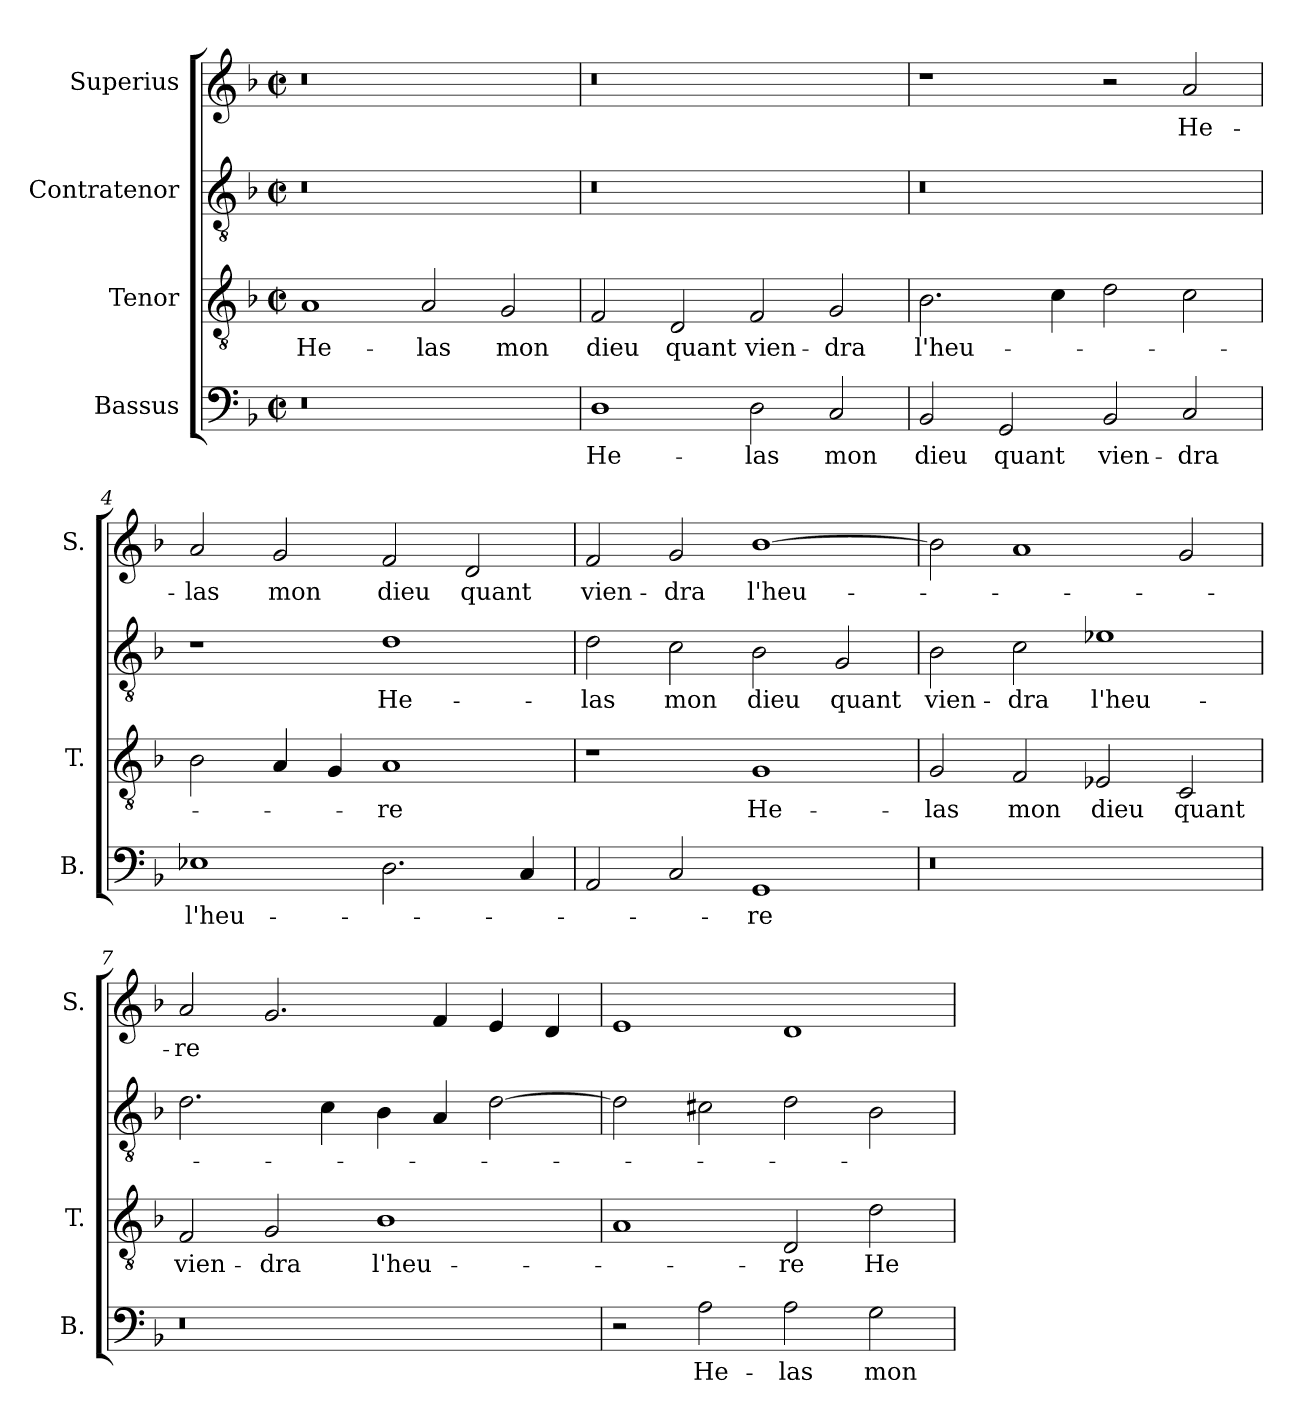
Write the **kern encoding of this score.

**kern	**text	**kern	**text	**kern	**text	**kern	**text
*part4	*part4	*part3	*part3	*part2	*part2	*part1	*part1
*staff4	*staff4	*staff3	*staff3	*staff2	*staff2	*staff1	*staff1
*I"Bassus	*	*I"Tenor	*	*I"Contratenor	*	*I"Superius	*
*I'B.	*	*I'T.	*	*	*	*I'S.	*
*clefF4	*	*clefGv2	*	*clefGv2	*	*clefG2	*
*k[b-]	*	*k[b-]	*	*k[b-]	*	*k[b-]	*
*F:	*	*F:	*	*F:	*	*F:	*
*M2/2	*	*M2/2	*	*M2/2	*	*M2/2	*
*met(c|)	*	*met(c|)	*	*met(c|)	*	*met(c|)	*
=1	=1	=1	=1	=1	=1	=1	=1
!LO:N:vis=0	!	!	!	!LO:N:vis=0	!	!LO:N:vis=0	!
1r	.	1A/	He-	1r	.	1r	.
1ryy	.	2A/	-las	1ryy	.	1ryy	.
.	.	2G/	mon	.	.	.	.
=2	=2	=2	=2	=2	=2	=2	=2
!	!	!	!	!LO:N:vis=0	!	!LO:N:vis=0	!
1D\	He-	2F/	dieu	1r	.	1r	.
.	.	2D/	quant	.	.	.	.
2D\	-las	2F/	vien-	1ryy	.	1ryy	.
2C/	mon	2G/	-dra	.	.	.	.
=3	=3	=3	=3	=3	=3	=3	=3
!	!	!	!	!LO:N:vis=0	!	!	!
2BB-/	dieu	2.B-\	l'heu-	1r	.	1r	.
2GG/	quant	.	.	.	.	.	.
.	.	4c\	.	.	.	.	.
2BB-/	vien-	2d\	.	1ryy	.	2r	.
2C/	-dra	2c\	.	.	.	2a/	He-
=4	=4	=4	=4	=4	=4	=4	=4
1E-X\	l'heu-	2B-\	.	1r	.	2a/	-las
.	.	4A/	.	.	.	2g/	mon
.	.	4G/	.	.	.	.	.
2.D\	.	1A/	-re	1d\	He-	2f/	dieu
.	.	.	.	.	.	2d/	quant
4C/	.	.	.	.	.	.	.
=5	=5	=5	=5	=5	=5	=5	=5
2AA/	.	1r	.	2d\	-las	2f/	vien-
2C/	.	.	.	2c\	mon	2g/	-dra
1GG/	-re	1G/	He-	2B-\	dieu	[1b-\	l'heu-
.	.	.	.	2G/	quant	.	.
!!LO:LB:g=z
=6	=6	=6	=6	=6	=6	=6	=6
!LO:N:vis=0	!	!	!	!	!	!	!
1r	.	2G/	-las	2B-\	vien-	2b-\]	.
.	.	2F/	mon	2c\	-dra	1a/	.
1ryy	.	2E-X/	dieu	1e-X\	l'heu-	.	.
.	.	2C/	quant	.	.	2g/	.
=7	=7	=7	=7	=7	=7	=7	=7
!LO:N:vis=0	!	!	!	!	!	!	!
1r	.	2F/	vien-	2.d\	.	2a/	-re
.	.	2G/	-dra	.	.	2.g/	.
.	.	.	.	4c\	.	.	.
1ryy	.	1B-\	l'heu-	4B-\	.	.	.
.	.	.	.	4A/	.	4f/	.
.	.	.	.	[2d\	.	4e/	.
.	.	.	.	.	.	4d/	.
=8	=8	=8	=8	=8	=8	=8	=8
2r	.	1A/	.	2d\]	.	1e/	.
2A\	He-	.	.	2c#X\	.	.	.
2A\	-las	2D/	-re	2d\	.	1d/	.
2G\	mon	2d\	He-	2B-\	.	.	.
=	=	=	=	=	=	=	=
*-	*-	*-	*-	*-	*-	*-	*-
